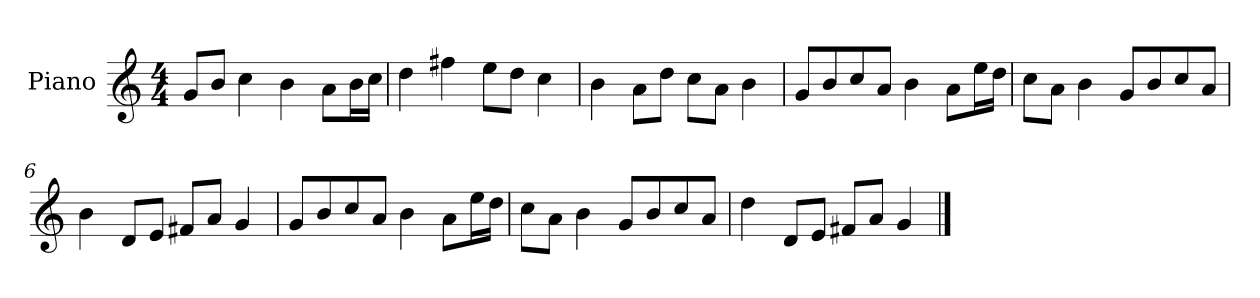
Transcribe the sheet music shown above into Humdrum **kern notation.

**kern
*part1
*staff1
*I"Piano
*I'P-no
*clefG2
*k[]
*M4/4
*MM90
=1
8g/L
8b/J
4cc\
4b\
8a\L
16b\L
16cc\JJ
=2
4dd\
4ff#X\
8ee\L
8dd\J
4cc\
=3
4b\
8a\L
8dd\J
8cc\L
8a\J
4b\
=4
8g/L
8b/
8cc/
8a/J
4b\
8a\L
16ee\L
16dd\JJ
=5
8cc\L
8a\J
4b\
8g/L
8b/
8cc/
8a/J
!!LO:LB:g=z
=6
4b\
8d/L
8e/J
8f#X/L
8a/J
4g/
=7
8g/L
8b/
8cc/
8a/J
4b\
8a\L
16ee\L
16dd\JJ
=8
8cc\L
8a\J
4b\
8g/L
8b/
8cc/
8a/J
=9
4dd\
8d/L
8e/J
8f#X/L
8a/J
4g/
==
*-
